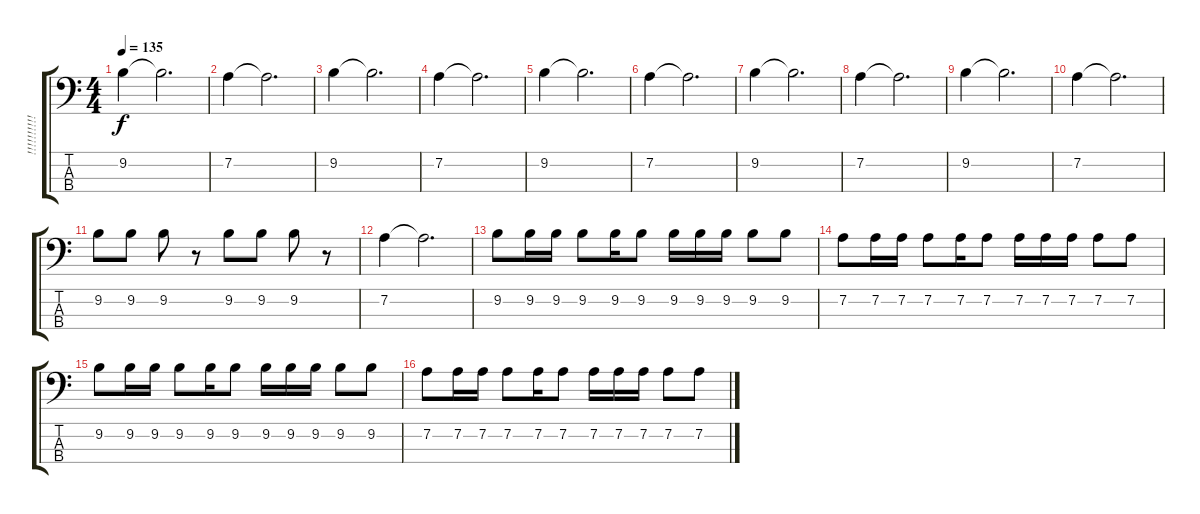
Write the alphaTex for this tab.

\track ("!!!!!!!!!!!" "!!!!!!!!!!") {instrument synthbass2}
\staff {score tabs}
\tuning (G2 D2 A1 E1) {hide}
\ts (4 4)
\tempo 135
\clef f4
\ks c
9.2.4{dy f instrument synthbass2} 9.2{t}.2{d} |
7.2.4 7.2{t}.2{d} |
9.2.4 9.2{t}.2{d} |
7.2.4 7.2{t}.2{d} |
9.2.4 9.2{t}.2{d} |
7.2.4 7.2{t}.2{d} |
9.2.4 9.2{t}.2{d} |
7.2.4 7.2{t}.2{d} |
9.2.4 9.2{t}.2{d} |
7.2.4 7.2{t}.2{d} |
9.2.8 9.2.8 9.2.8 r.8 9.2.8 9.2.8 9.2.8 r.8 |
7.2.4 7.2{t}.2{d} |
9.2.8 9.2.16 9.2.16 9.2.8 9.2.16 9.2.8 9.2.16 9.2.16 9.2.16 9.2.8 9.2.8 |
7.2.8 7.2.16 7.2.16 7.2.8 7.2.16 7.2.8 7.2.16 7.2.16 7.2.16 7.2.8 7.2.8 |
9.2.8 9.2.16 9.2.16 9.2.8 9.2.16 9.2.8 9.2.16 9.2.16 9.2.16 9.2.8 9.2.8 |
7.2.8 7.2.16 7.2.16 7.2.8 7.2.16 7.2.8 7.2.16 7.2.16 7.2.16 7.2.8 7.2.8
